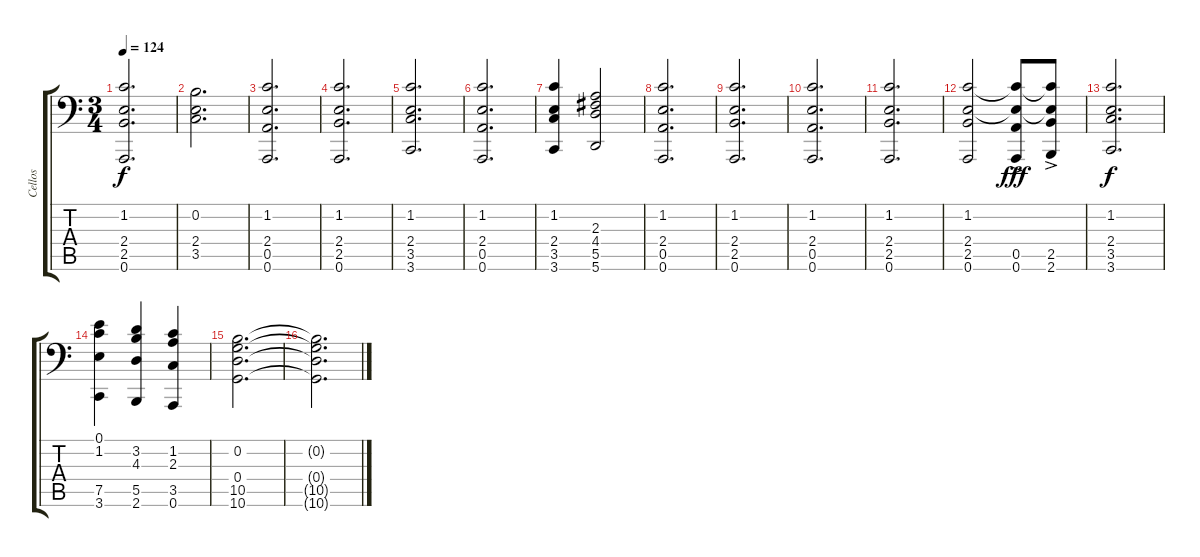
\track ("Cellos" "Cellos") {instrument cello}
\staff {score tabs}
\tuning (E4 B3 G3 D3 A2 A1) {hide}
\ts (3 4)
\tempo 124
\clef f4
\ks c
(1.2 2.4 2.5 0.6).2{d dy f} |
(0.2 2.4 3.5).2{d} |
(1.2 2.4 0.5 0.6).2{d} |
(1.2 2.4 2.5 0.6).2{d} |
(1.2 2.4 3.5 3.6).2{d} |
(1.2 2.4 0.5 0.6).2{d} |
(1.2 2.4 3.5 3.6).4 (2.3 4.4 5.5 5.6).2 |
(1.2 2.4 0.5 0.6).2{d} |
(1.2 2.4 2.5 0.6).2{d} |
(1.2 2.4 0.5 0.6).2{d} |
(1.2 2.4 2.5 0.6).2{d} |
(1.2 2.4 2.5 0.6).2 (1.2{t} 2.4{t} 0.5{ac} 0.6{ac}).8{dy fff} (1.2{t} 2.4{t} 2.5{ac} 2.6{ac}).8 |
(1.2 2.4 3.5 3.6).2{d dy f} |
(0.1 1.2 7.5 3.6).4 (3.2 4.3 5.5 2.6).4 (1.2 2.3 3.5 0.6).4 |
(0.2 0.4 10.5 10.6).2{d} |
(0.2{t} 0.4{t} 10.5{t} 10.6{t}).2{d}
